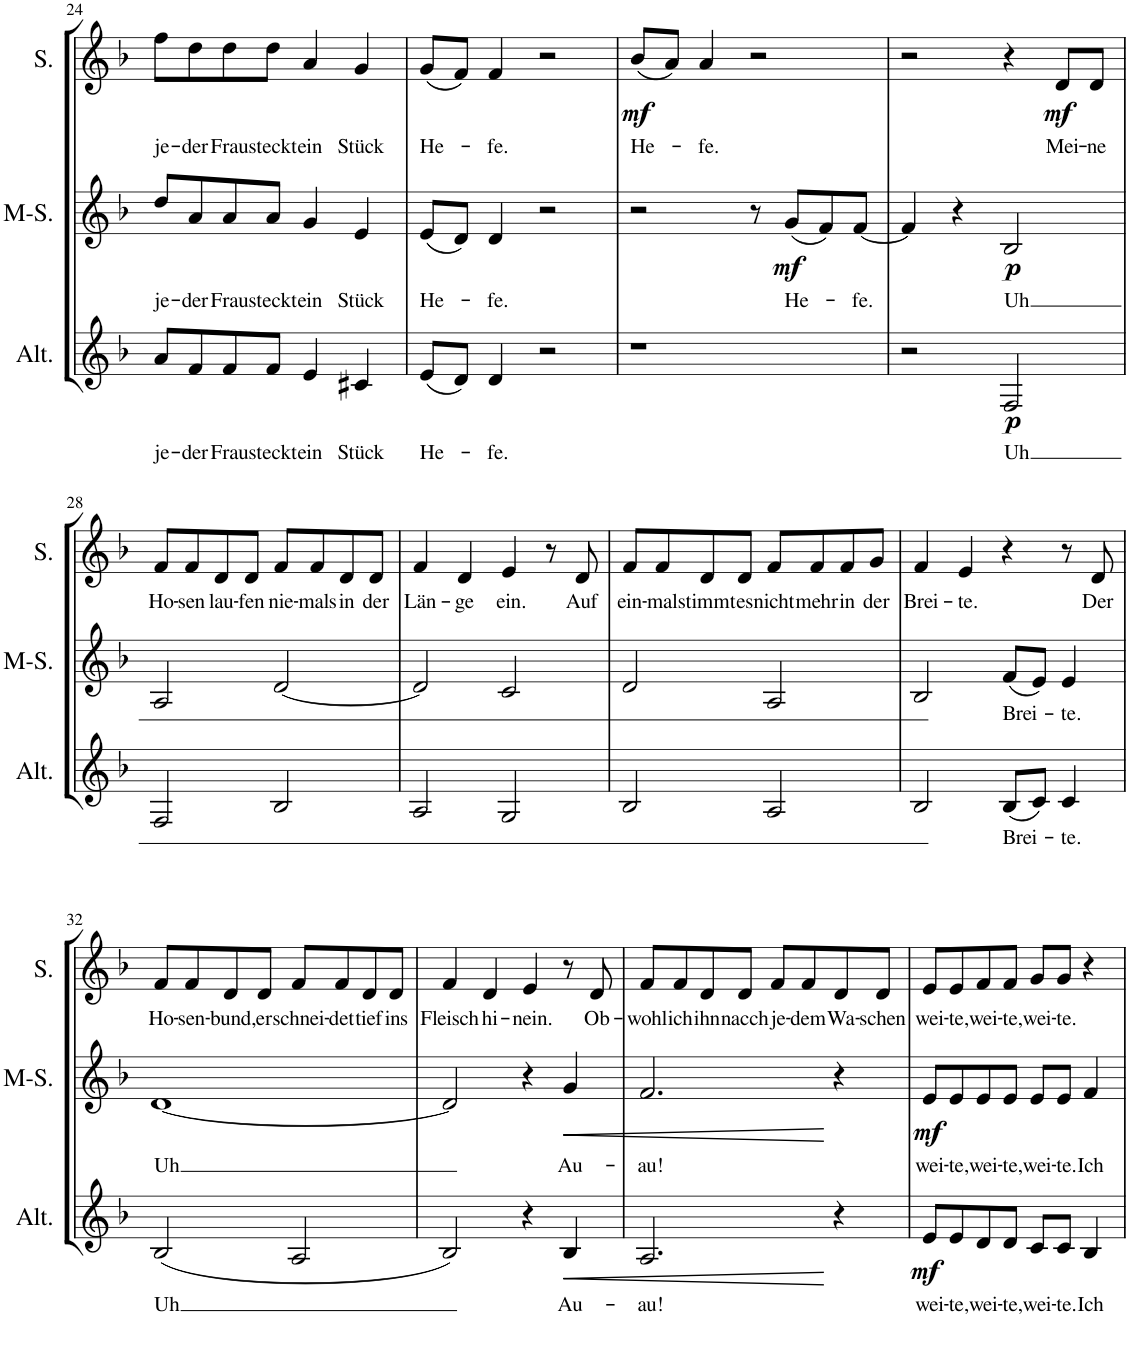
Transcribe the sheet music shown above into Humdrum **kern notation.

**kern	**text	**dynam	**kern	**text	**dynam	**kern	**text	**dynam
*part3	*part3	*part3	*part2	*part2	*part2	*part1	*part1	*part1
*staff3	*staff3	*staff3	*staff2	*staff2	*staff2	*staff1	*staff1	*staff1
*I"Alt	*	*	*I"Mezzo	*	*	*I"Sopran	*	*
*I'Alt.	*	*	*	*	*	*I'S.	*	*
!!LO:PB:g=z
*clefG2	*	*	*clefG2	*	*	*clefG2	*	*
*k[b-]	*	*	*k[b-]	*	*	*k[b-]	*	*
*F:	*	*	*F:	*	*	*F:	*	*
*M4/4	*	*	*M4/4	*	*	*M4/4	*	*
=24	=24	=24	=24	=24	=24	=24	=24	=24
!	!LO:LY:b	!	!	!LO:LY:b	!	!	!LO:LY:b	!
8a/L	je-	.	8dd/L	je-	.	8ff\L	je-	.
!	!LO:LY:b	!	!	!LO:LY:b	!	!	!LO:LY:b	!
8f/	-der	.	8a/	-der	.	8dd\	-der	.
!	!LO:LY:b	!	!	!LO:LY:b	!	!	!LO:LY:b	!
8f/	Frau	.	8a/	Frau	.	8dd\	Frau	.
!	!LO:LY:b	!	!	!LO:LY:b	!	!	!LO:LY:b	!
8f/J	steckt	.	8a/J	steckt	.	8dd\J	steckt	.
!	!LO:LY:b	!	!	!LO:LY:b	!	!	!LO:LY:b	!
4e/	ein	.	4g/	ein	.	4a/	ein	.
!	!LO:LY:b	!	!	!LO:LY:b	!	!	!LO:LY:b	!
4c#X/	Stück	.	4e/	Stück	.	4g/	Stück	.
=25	=25	=25	=25	=25	=25	=25	=25	=25
!	!LO:LY:b	!	!	!LO:LY:b	!	!	!LO:LY:b	!
(8e/L	He-	.	(8e/L	He-	.	(8g/L	He-	.
8d/J)	.	.	8d/J)	.	.	8f/J)	.	.
!	!LO:LY:b	!	!	!LO:LY:b	!	!	!LO:LY:b	!
4d/	-fe.	.	4d/	-fe.	.	4f/	-fe.	.
2r	.	.	2r	.	.	2r	.	.
=26	=26	=26	=26	=26	=26	=26	=26	=26
!	!	!	!	!	!	!	!LO:LY:b	!LO:DY:b
1r	.	.	2r	.	.	(8b-/L	He-	mf
.	.	.	.	.	.	8a/J)	.	.
!	!	!	!	!	!	!	!LO:LY:b	!
.	.	.	.	.	.	4a/	-fe.	.
.	.	.	8r	.	.	2r	.	.
!	!	!	!	!LO:LY:b	!LO:DY:b	!	!	!
.	.	.	(8g/L	He-	mf	.	.	.
.	.	.	8f/)	.	.	.	.	.
!	!	!	!	!LO:LY:b	!	!	!	!
.	.	.	[8f/J	-fe.	.	.	.	.
=27	=27	=27	=27	=27	=27	=27	=27	=27
2r	.	.	4f/]	.	.	2r	.	.
.	.	.	4r	.	.	.	.	.
!	!LO:LY:b	!LO:DY:b	!	!LO:LY:b	!LO:DY:b	!	!	!
2F/	Uh	p	2B-/	Uh	p	4r	.	.
!	!	!	!	!	!	!	!LO:LY:b	!LO:DY:b
.	.	.	.	.	.	8d/L	Mei-	mf
!	!	!	!	!	!	!	!LO:LY:b	!
.	.	.	.	.	.	8d/J	-ne	.
!!LO:LB:g=z
=28	=28	=28	=28	=28	=28	=28	=28	=28
!	!	!	!	!	!	!	!LO:LY:b	!
2F/	.	.	2A/	.	.	8f/L	Ho-	.
!	!	!	!	!	!	!	!LO:LY:b	!
.	.	.	.	.	.	8f/	-sen	.
!	!	!	!	!	!	!	!LO:LY:b	!
.	.	.	.	.	.	8d/	lau-	.
!	!	!	!	!	!	!	!LO:LY:b	!
.	.	.	.	.	.	8d/J	-fen	.
!	!	!	!	!	!	!	!LO:LY:b	!
2B-/	.	.	[2d/	.	.	8f/L	nie-	.
!	!	!	!	!	!	!	!LO:LY:b	!
.	.	.	.	.	.	8f/	-mals	.
!	!	!	!	!	!	!	!LO:LY:b	!
.	.	.	.	.	.	8d/	in	.
!	!	!	!	!	!	!	!LO:LY:b	!
.	.	.	.	.	.	8d/J	der	.
=29	=29	=29	=29	=29	=29	=29	=29	=29
!	!	!	!	!	!	!	!LO:LY:b	!
2A/	.	.	2d/]	.	.	4f/	Län-	.
!	!	!	!	!	!	!	!LO:LY:b	!
.	.	.	.	.	.	4d/	-ge	.
!	!	!	!	!	!	!	!LO:LY:b	!
2G/	.	.	2c/	.	.	4e/	ein.	.
.	.	.	.	.	.	8r	.	.
!	!	!	!	!	!	!	!LO:LY:b	!
.	.	.	.	.	.	8d/	Auf	.
=30	=30	=30	=30	=30	=30	=30	=30	=30
!	!	!	!	!	!	!	!LO:LY:b	!
2B-/	.	.	2d/	.	.	8f/L	ein-	.
!	!	!	!	!	!	!	!LO:LY:b	!
.	.	.	.	.	.	8f/	-mal	.
!	!	!	!	!	!	!	!LO:LY:b	!
.	.	.	.	.	.	8d/	stimmt	.
!	!	!	!	!	!	!	!LO:LY:b	!
.	.	.	.	.	.	8d/J	es	.
!	!	!	!	!	!	!	!LO:LY:b	!
2A/	.	.	2A/	.	.	8f/L	nicht	.
!	!	!	!	!	!	!	!LO:LY:b	!
.	.	.	.	.	.	8f/	mehr	.
!	!	!	!	!	!	!	!LO:LY:b	!
.	.	.	.	.	.	8f/	in	.
!	!	!	!	!	!	!	!LO:LY:b	!
.	.	.	.	.	.	8g/J	der	.
=31	=31	=31	=31	=31	=31	=31	=31	=31
!	!	!	!	!	!	!	!LO:LY:b	!
2B-/	.	.	2B-/	.	.	4f/	Brei-	.
!	!	!	!	!	!	!	!LO:LY:b	!
.	.	.	.	.	.	4e/	-te.	.
!	!LO:LY:b	!	!	!LO:LY:b	!	!	!	!
(8B-/L	Brei-	.	(8f/L	Brei-	.	4r	.	.
8c/J)	.	.	8e/J)	.	.	.	.	.
!	!LO:LY:b	!	!	!LO:LY:b	!	!	!	!
4c/	-te.	.	4e/	-te.	.	8r	.	.
!	!	!	!	!	!	!	!LO:LY:b	!
.	.	.	.	.	.	8d/	Der	.
!!LO:LB:g=z
=32	=32	=32	=32	=32	=32	=32	=32	=32
!	!LO:LY:b	!	!	!LO:LY:b	!	!	!LO:LY:b	!
(2B-/	Uh	.	[1d	Uh	.	8f/L	Ho-	.
!	!	!	!	!	!	!	!LO:LY:b	!
.	.	.	.	.	.	8f/	-sen-	.
!	!	!	!	!	!	!	!LO:LY:b	!
.	.	.	.	.	.	8d/	-bund,	.
!	!	!	!	!	!	!	!LO:LY:b	!
.	.	.	.	.	.	8d/J	er	.
!	!	!	!	!	!	!	!LO:LY:b	!
2A/	.	.	.	.	.	8f/L	schnei-	.
!	!	!	!	!	!	!	!LO:LY:b	!
.	.	.	.	.	.	8f/	-det	.
!	!	!	!	!	!	!	!LO:LY:b	!
.	.	.	.	.	.	8d/	tief	.
!	!	!	!	!	!	!	!LO:LY:b	!
.	.	.	.	.	.	8d/J	ins	.
=33	=33	=33	=33	=33	=33	=33	=33	=33
!	!	!	!	!	!	!	!LO:LY:b	!
2B-/)	.	.	2d/]	.	.	4f/	Fleisch	.
!	!	!	!	!	!	!	!LO:LY:b	!
.	.	.	.	.	.	4d/	hi-	.
!	!	!	!	!	!	!	!LO:LY:b	!
4r	.	.	4r	.	.	4e/	-nein.	.
!	!LO:LY:b	!LO:HP:b	!	!LO:LY:b	!LO:HP:b	!	!	!
4B-/	Au-	<	4g/	Au-	<	8r	.	.
!	!	!	!	!	!	!	!LO:LY:b	!
.	.	.	.	.	.	8d/	Ob-	.
=34	=34	=34	=34	=34	=34	=34	=34	=34
!	!LO:LY:b	!	!	!LO:LY:b	!	!	!LO:LY:b	!
2.A/	-au!	.	2.f/	-au!	.	8f/L	-wohl	.
!	!	!	!	!	!	!	!LO:LY:b	!
.	.	.	.	.	.	8f/	ich	.
!	!	!	!	!	!	!	!LO:LY:b	!
.	.	.	.	.	.	8d/	ihn	.
!	!	!	!	!	!	!	!LO:LY:b	!
.	.	.	.	.	.	8d/J	nacch	.
!	!	!	!	!	!	!	!LO:LY:b	!
.	.	.	.	.	.	8f/L	je-	.
!	!	!	!	!	!	!	!LO:LY:b	!
.	.	.	.	.	.	8f/	-dem	.
!	!	!	!	!	!	!	!LO:LY:b	!
4r	.	[	4r	.	[	8d/	Wa-	.
!	!	!	!	!	!	!	!LO:LY:b	!
.	.	.	.	.	.	8d/J	-schen	.
=35	=35	=35	=35	=35	=35	=35	=35	=35
!	!LO:LY:b	!LO:DY:b	!	!LO:LY:b	!LO:DY:b	!	!LO:LY:b	!
8e/L	wei-	mf	8e/L	wei-	mf	8e/L	wei-	.
!	!LO:LY:b	!	!	!LO:LY:b	!	!	!LO:LY:b	!
8e/	-te,	.	8e/	-te,	.	8e/	-te,	.
!	!LO:LY:b	!	!	!LO:LY:b	!	!	!LO:LY:b	!
8d/	wei-	.	8e/	wei-	.	8f/	wei-	.
!	!LO:LY:b	!	!	!LO:LY:b	!	!	!LO:LY:b	!
8d/J	-te,	.	8e/J	-te,	.	8f/J	-te,	.
!	!LO:LY:b	!	!	!LO:LY:b	!	!	!LO:LY:b	!
8c/L	wei-	.	8e/L	wei-	.	8g/L	wei-	.
!	!LO:LY:b	!	!	!LO:LY:b	!	!	!LO:LY:b	!
8c/J	-te.	.	8e/J	-te.	.	8g/J	-te.	.
!	!LO:LY:b	!	!	!LO:LY:b	!	!	!	!
4B-/	Ich	.	4f/	Ich	.	4r	.	.
=	=	=	=	=	=	=	=	=
*-	*-	*-	*-	*-	*-	*-	*-	*-
